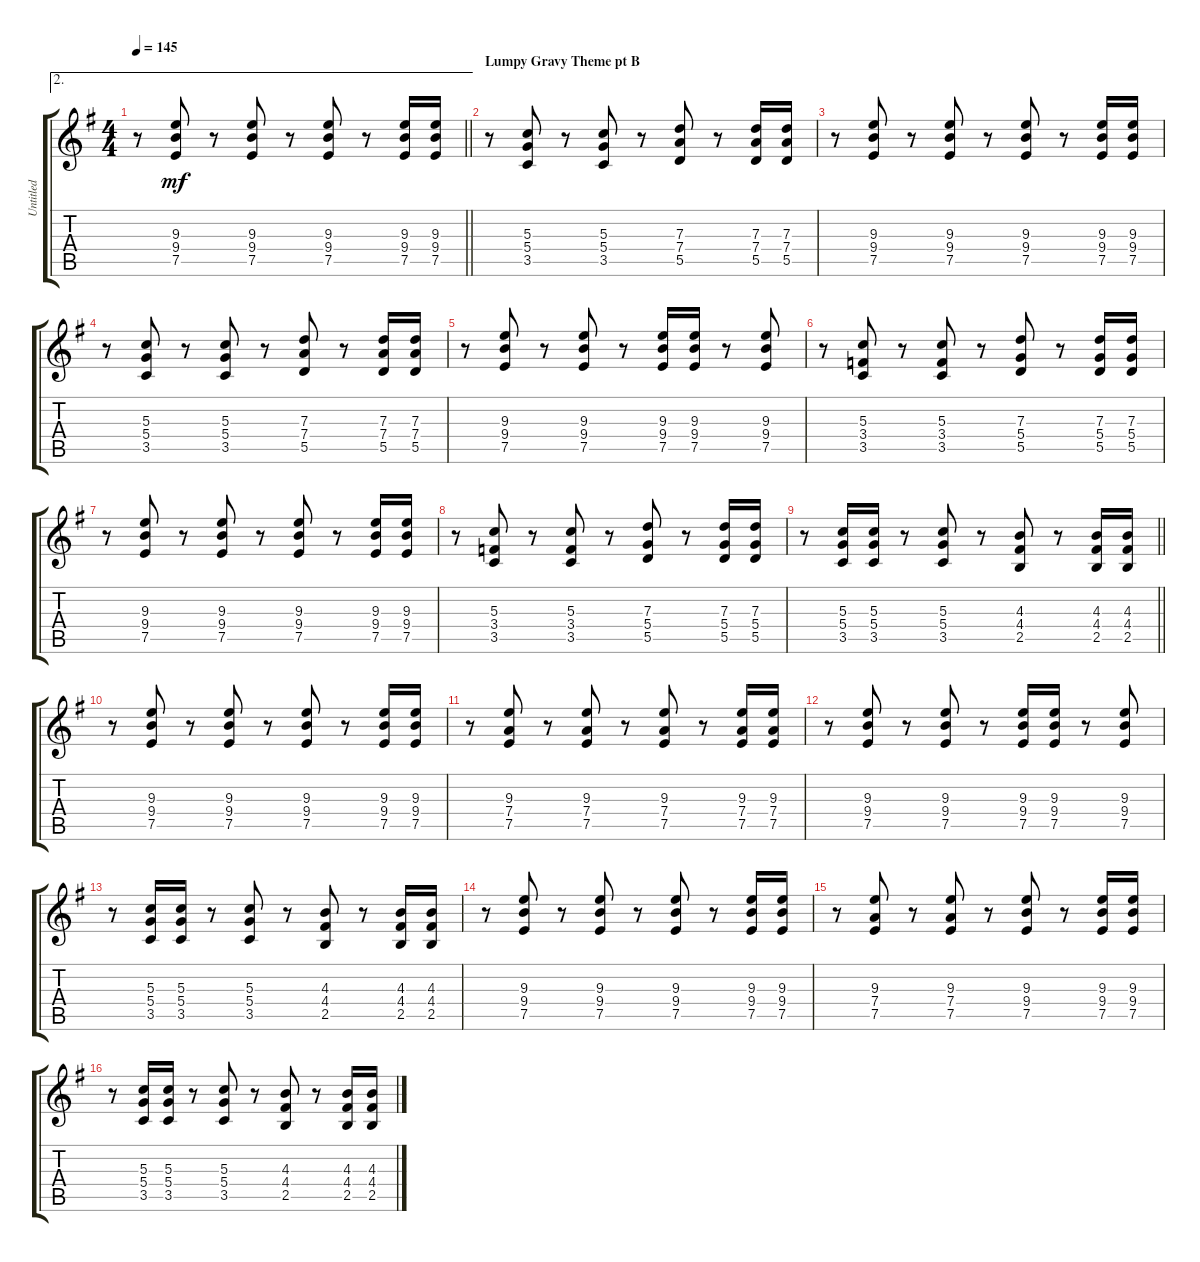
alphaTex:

\track ("Untitled" "Untitled") {instrument electricguitarclean}
\staff {score tabs}
\tuning (E4 B3 G3 D3 A2 E2) {hide}
\ae 2
\ts (4 4)
\tempo 145
\clef g2
\barLineRight lightlight
\ks g
r.8{dy mf} (9.3 9.4 7.5).8 r.8 (9.3 9.4 7.5).8 r.8 (9.3 9.4 7.5).8 r.8 (9.3 9.4 7.5).16 (9.3 9.4 7.5).16 |
\section ("" "Lumpy Gravy Theme pt B")
r.8 (5.3 5.4 3.5).8 r.8 (5.3 5.4 3.5).8 r.8 (7.3 7.4 5.5).8 r.8 (7.3 7.4 5.5).16 (7.3 7.4 5.5).16 |
r.8 (9.3 9.4 7.5).8 r.8 (9.3 9.4 7.5).8 r.8 (9.3 9.4 7.5).8 r.8 (9.3 9.4 7.5).16 (9.3 9.4 7.5).16 |
r.8 (5.3 5.4 3.5).8 r.8 (5.3 5.4 3.5).8 r.8 (7.3 7.4 5.5).8 r.8 (7.3 7.4 5.5).16 (7.3 7.4 5.5).16 |
r.8 (9.3 9.4 7.5).8 r.8 (9.3 9.4 7.5).8 r.8 (9.3 9.4 7.5).16 (9.3 9.4 7.5).16 r.8 (9.3 9.4 7.5).8 |
r.8 (5.3 3.4 3.5).8 r.8 (5.3 3.4 3.5).8 r.8 (7.3 5.4 5.5).8 r.8 (7.3 5.4 5.5).16 (7.3 5.4 5.5).16 |
r.8 (9.3 9.4 7.5).8 r.8 (9.3 9.4 7.5).8 r.8 (9.3 9.4 7.5).8 r.8 (9.3 9.4 7.5).16 (9.3 9.4 7.5).16 |
r.8 (5.3 3.4 3.5).8 r.8 (5.3 3.4 3.5).8 r.8 (7.3 5.4 5.5).8 r.8 (7.3 5.4 5.5).16 (7.3 5.4 5.5).16 |
\barLineRight lightlight
r.8 (5.3 5.4 3.5).16 (5.3 5.4 3.5).16 r.8 (5.3 5.4 3.5).8 r.8 (4.3 4.4 2.5).8 r.8 (4.3 4.4 2.5).16 (4.3 4.4 2.5).16 |
r.8 (9.3 9.4 7.5).8 r.8 (9.3 9.4 7.5).8 r.8 (9.3 9.4 7.5).8 r.8 (9.3 9.4 7.5).16 (9.3 9.4 7.5).16 |
r.8 (9.3 7.4 7.5).8 r.8 (9.3 7.4 7.5).8 r.8 (9.3 7.4 7.5).8 r.8 (9.3 7.4 7.5).16 (9.3 7.4 7.5).16 |
r.8 (9.3 9.4 7.5).8 r.8 (9.3 9.4 7.5).8 r.8 (9.3 9.4 7.5).16 (9.3 9.4 7.5).16 r.8 (9.3 9.4 7.5).8 |
r.8 (5.3 5.4 3.5).16 (5.3 5.4 3.5).16 r.8 (5.3 5.4 3.5).8 r.8 (4.3 4.4 2.5).8 r.8 (4.3 4.4 2.5).16 (4.3 4.4 2.5).16 |
r.8 (9.3 9.4 7.5).8 r.8 (9.3 9.4 7.5).8 r.8 (9.3 9.4 7.5).8 r.8 (9.3 9.4 7.5).16 (9.3 9.4 7.5).16 |
r.8 (9.3 7.4 7.5).8 r.8 (9.3 7.4 7.5).8 r.8 (9.3 9.4 7.5).8 r.8 (9.3 9.4 7.5).16 (9.3 9.4 7.5).16 |
r.8 (5.3 5.4 3.5).16 (5.3 5.4 3.5).16 r.8 (5.3 5.4 3.5).8 r.8 (4.3 4.4 2.5).8 r.8 (4.3 4.4 2.5).16 (4.3 4.4 2.5).16
